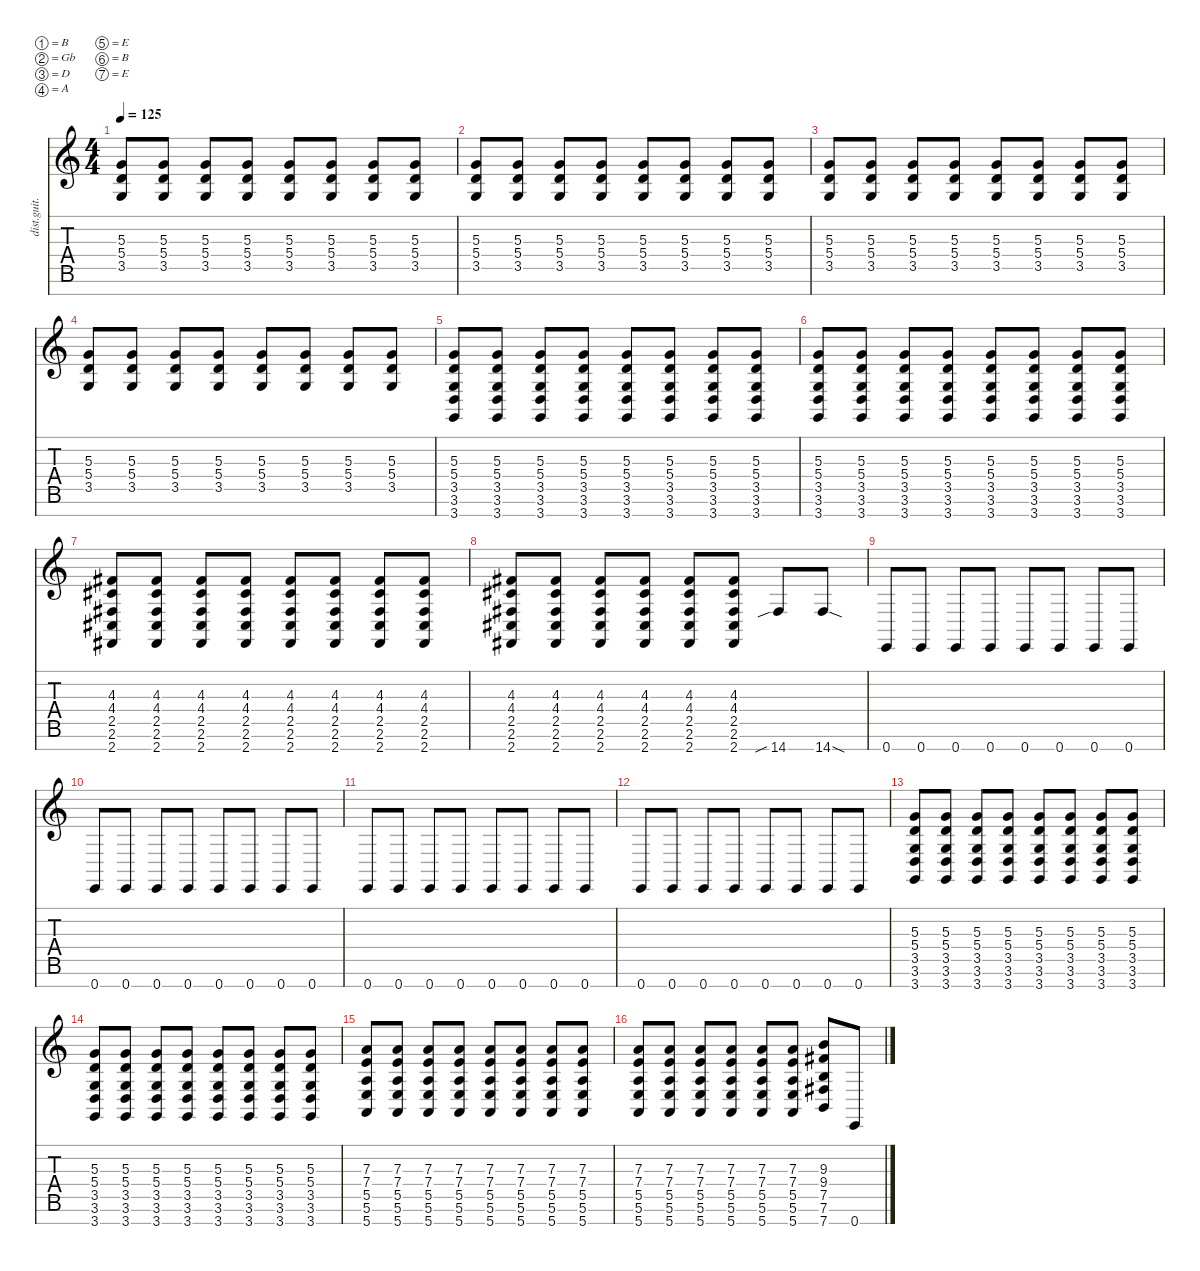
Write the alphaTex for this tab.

\defaultSystemsLayout 4
\hideDynamics
\bracketExtendMode nobrackets
\otherSystemsTrackNameOrientation horizontal
\track ("riff" "dist.guit.") {instrument distortionguitar}
\staff {score tabs}
\tuning (B3 Gb3 D3 A2 E2 B1 E1)
\ts (4 4)
\tempo 125
\clef g2
\ks c
(3.5 5.3 5.4).8{dy mf beam Up} (3.5 5.4 5.3).8{beam Up} (3.5 5.3 5.4).8{beam Up} (3.5 5.4 5.3).8{beam Up} (3.5 5.3 5.4).8{beam Up} (3.5 5.4 5.3).8{beam Up} (3.5 5.3 5.4).8{beam Up} (3.5 5.4 5.3).8{beam Up} |
(3.5 5.3 5.4).8{beam Up} (3.5 5.4 5.3).8{beam Up} (3.5 5.3 5.4).8{beam Up} (3.5 5.4 5.3).8{beam Up} (3.5 5.3 5.4).8{beam Up} (3.5 5.4 5.3).8{beam Up} (3.5 5.3 5.4).8{beam Up} (3.5 5.4 5.3).8{beam Up} |
(3.5 5.3 5.4).8{beam Up} (3.5 5.4 5.3).8{beam Up} (3.5 5.3 5.4).8{beam Up} (3.5 5.4 5.3).8{beam Up} (3.5 5.3 5.4).8{beam Up} (3.5 5.4 5.3).8{beam Up} (3.5 5.3 5.4).8{beam Up} (3.5 5.4 5.3).8{beam Up} |
(3.5 5.3 5.4).8{beam Up} (3.5 5.4 5.3).8{beam Up} (3.5 5.3 5.4).8{beam Up} (3.5 5.4 5.3).8{beam Up} (3.5 5.3 5.4).8{beam Up} (3.5 5.4 5.3).8{beam Up} (3.5 5.3 5.4).8{beam Up} (3.5 5.4 5.3).8{beam Up} |
(3.7 3.6 3.5 5.4 5.3).8{beam Up} (3.5 3.6 3.7 5.4 5.3).8{beam Up} (3.7 3.6 3.5 5.4 5.3).8{beam Up} (3.7 3.6 3.5 5.4 5.3).8{beam Up} (3.7 3.6 3.5 5.4 5.3).8{beam Up} (3.7 3.6 3.5 5.4 5.3).8{beam Up} (3.7 3.6 3.5 5.4 5.3).8{beam Up} (3.7 3.6 3.5 5.4 5.3).8{beam Up} |
(3.7 3.6 3.5 5.4 5.3).8{beam Up} (3.7 3.6 3.5 5.4 5.3).8{beam Up} (3.7 3.6 3.5 5.4 5.3).8{beam Up} (3.7 3.6 3.5 5.4 5.3).8{beam Up} (3.7 3.6 3.5 5.4 5.3).8{beam Up} (3.7 3.6 3.5 5.4 5.3).8{beam Up} (3.7 3.6 3.5 5.4 5.3).8{beam Up} (3.7 3.6 3.5 5.4 5.3).8{beam Up} |
(2.7{acc #} 2.6{acc #} 2.5{acc #} 4.4{acc #} 4.3{acc #}).8{beam Up} (2.7{acc #} 2.6{acc #} 2.5{acc #} 4.4{acc #} 4.3{acc #}).8{beam Up} (2.7{acc #} 2.6{acc #} 2.5{acc #} 4.4{acc #} 4.3{acc #}).8{beam Up} (2.7{acc #} 2.6{acc #} 2.5{acc #} 4.4{acc #} 4.3{acc #}).8{beam Up} (2.7{acc #} 2.6{acc #} 2.5{acc #} 4.4{acc #} 4.3{acc #}).8{beam Up} (2.7{acc #} 2.6{acc #} 2.5{acc #} 4.4{acc #} 4.3{acc #}).8{beam Up} (2.7{acc #} 2.6{acc #} 2.5{acc #} 4.4{acc #} 4.3{acc #}).8{beam Up} (2.7{acc #} 2.6{acc #} 2.5{acc #} 4.4{acc #} 4.3{acc #}).8{beam Up} |
(2.7{acc #} 2.6{acc #} 2.5{acc #} 4.4{acc #} 4.3{acc #}).8{beam Up} (2.7{acc #} 2.6{acc #} 2.5{acc #} 4.4{acc #} 4.3{acc #}).8{beam Up} (2.7{acc #} 2.6{acc #} 2.5{acc #} 4.4{acc #} 4.3{acc #}).8{beam Up} (2.7{acc #} 2.6{acc #} 2.5{acc #} 4.4{acc #} 4.3{acc #}).8{beam Up} (2.7{acc #} 2.6{acc #} 2.5{acc #} 4.4{acc #} 4.3{acc #}).8{beam Up} (2.7{acc #} 2.6{acc #} 2.5{acc #} 4.4{acc #} 4.3{acc #}).8{beam Up} 14.7{sib acc #}.8{beam Up} 14.7{sod acc #}.8{beam Up} |
0.7.8{beam Up} 0.7.8{beam Up} 0.7.8{beam Up} 0.7.8{beam Up} 0.7.8{beam Up} 0.7.8{beam Up} 0.7.8{beam Up} 0.7.8{beam Up} |
0.7.8{beam Up} 0.7.8{beam Up} 0.7.8{beam Up} 0.7.8{beam Up} 0.7.8{beam Up} 0.7.8{beam Up} 0.7.8{beam Up} 0.7.8{beam Up} |
0.7.8{beam Up} 0.7.8{beam Up} 0.7.8{beam Up} 0.7.8{beam Up} 0.7.8{beam Up} 0.7.8{beam Up} 0.7.8{beam Up} 0.7.8{beam Up} |
0.7.8{beam Up} 0.7.8{beam Up} 0.7.8{beam Up} 0.7.8{beam Up} 0.7.8{beam Up} 0.7.8{beam Up} 0.7.8{beam Up} 0.7.8{beam Up} |
(3.7 3.6 3.5 5.4 5.3).8{beam Up} (3.5 3.6 3.7 5.4 5.3).8{beam Up} (3.7 3.6 3.5 5.4 5.3).8{beam Up} (3.7 3.6 3.5 5.4 5.3).8{beam Up} (3.7 3.6 3.5 5.4 5.3).8{beam Up} (3.7 3.6 3.5 5.4 5.3).8{beam Up} (3.7 3.6 3.5 5.4 5.3).8{beam Up} (3.7 3.6 3.5 5.4 5.3).8{beam Up} |
(3.7 3.6 3.5 5.4 5.3).8{beam Up} (3.7 3.6 3.5 5.4 5.3).8{beam Up} (3.7 3.6 3.5 5.4 5.3).8{beam Up} (3.7 3.6 3.5 5.4 5.3).8{beam Up} (3.7 3.6 3.5 5.4 5.3).8{beam Up} (3.7 3.6 3.5 5.4 5.3).8{beam Up} (3.7 3.6 3.5 5.4 5.3).8{beam Up} (3.7 3.6 3.5 5.4 5.3).8{beam Up} |
(5.7 5.5 5.6 7.4 7.3).8{beam Up} (5.7 5.6 5.5 7.3 7.4).8{beam Up} (5.7 5.5 5.6 7.4 7.3).8{beam Up} (5.7 5.6 5.5 7.4 7.3).8{beam Up} (5.7 5.5 5.6 7.3 7.4).8{beam Up} (5.7 5.6 5.5 7.3 7.4).8{beam Up} (5.7 5.5 5.6 7.4 7.3).8{beam Up} (5.7 5.5 5.6 7.4 7.3).8{beam Up} |
(5.7 5.6 5.5 7.3 7.4).8{beam Up} (5.7 5.5 5.6 7.4 7.3).8{beam Up} (5.7 5.6 5.5 7.4 7.3).8{beam Up} (5.7 5.5 5.6 7.3 7.4).8{beam Up} (5.7 5.6 5.5 7.3 7.4).8{beam Up} (5.7 5.5 5.6 7.3 7.4).8{beam Up} (7.7 7.6{acc #} 7.5 9.4{acc #} 9.3).8{beam Up} 0.7.8{beam Up}
